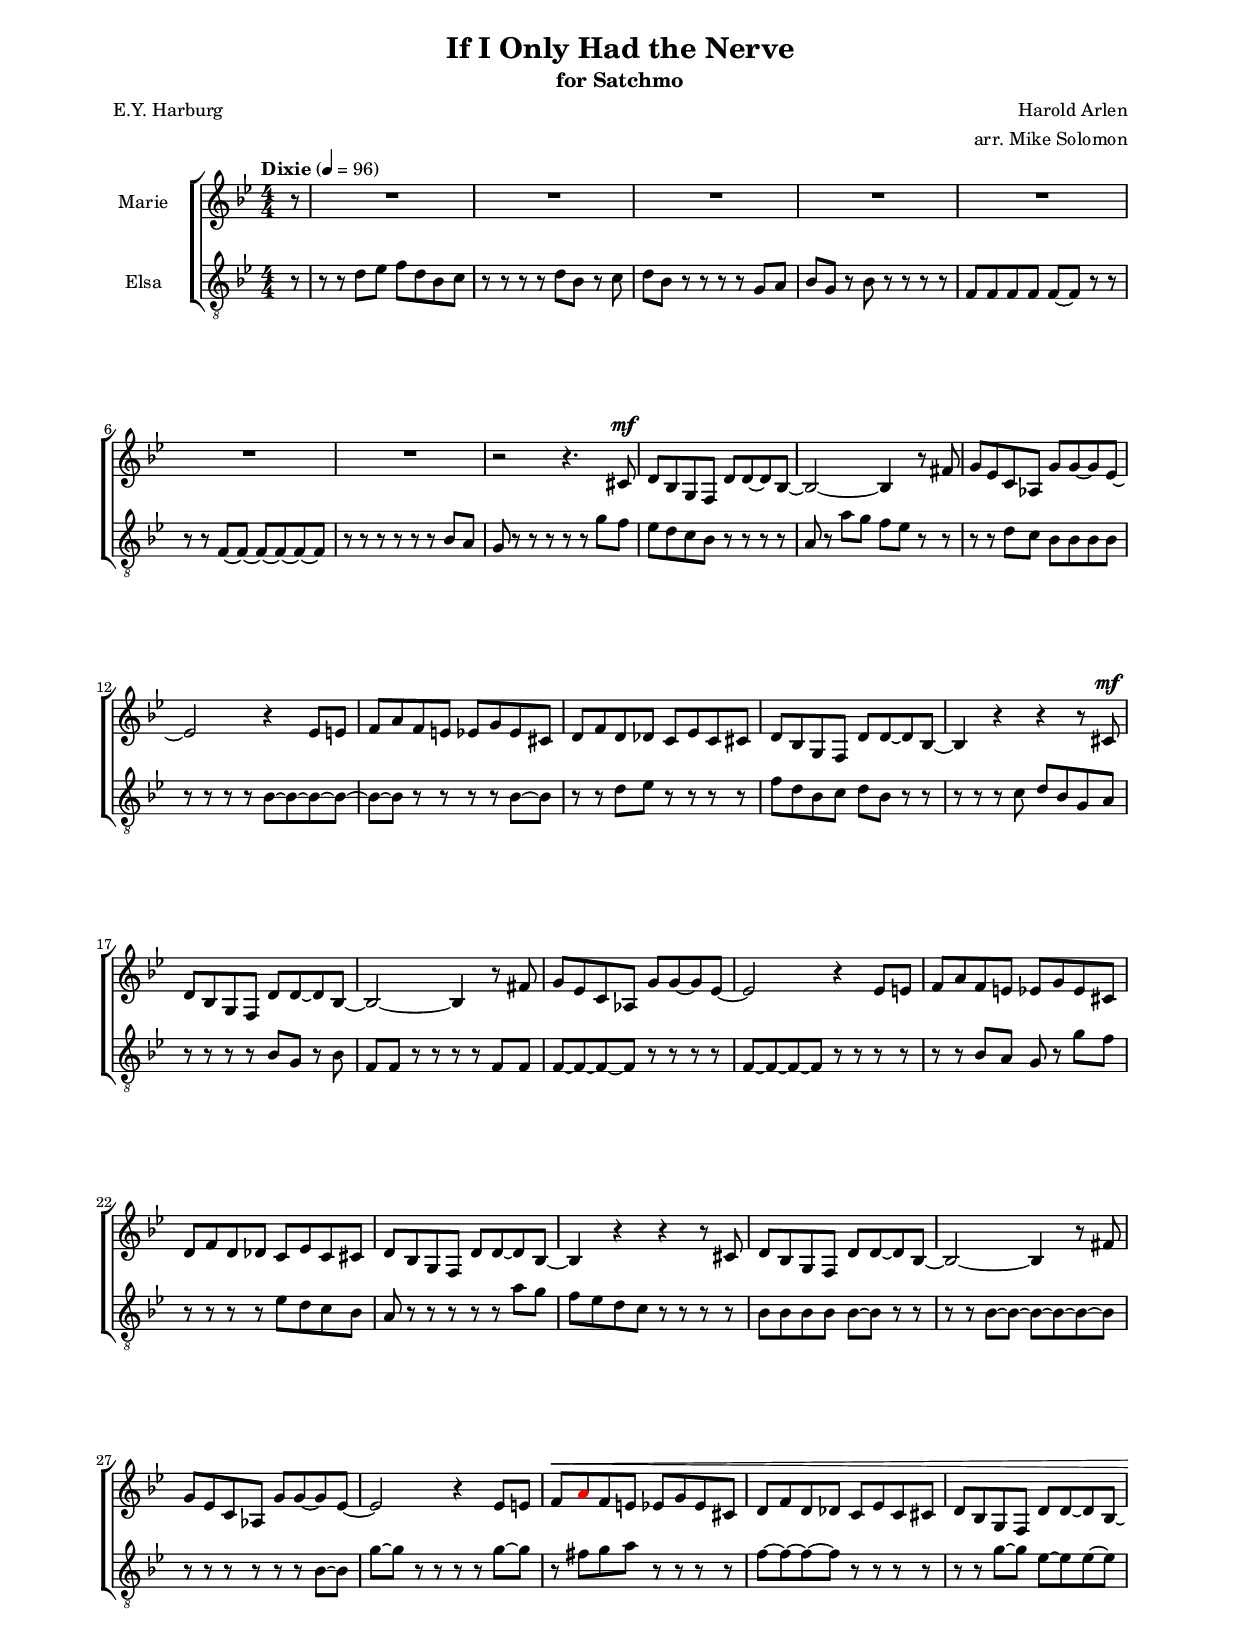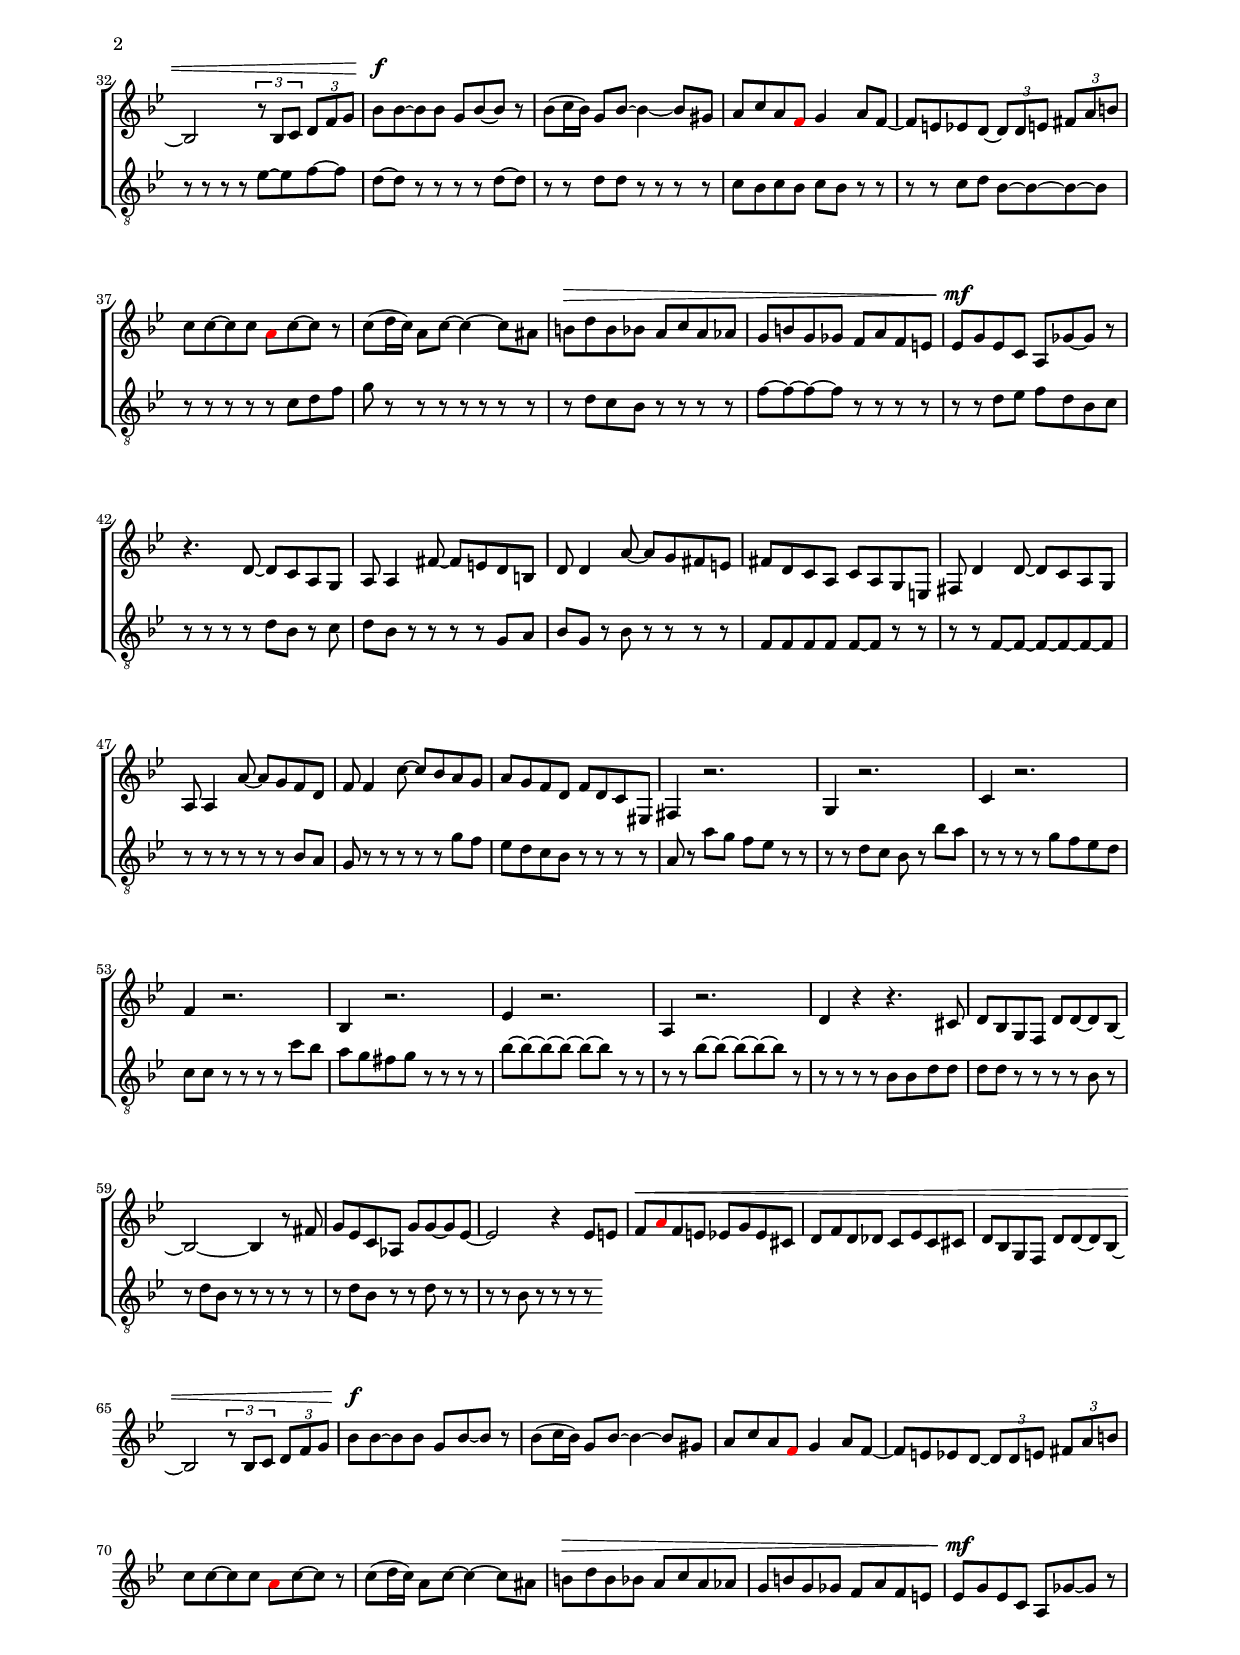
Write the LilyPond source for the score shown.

\version "2.19.0"
\include "defs-devel.ly"

marD = \markup \null
elsD = \markup \null
mikD = \markup \null
rynZ = \markup \null
desD = \markup \null

#(set-global-staff-size 15.87)
autoBeamInstruction = \autoBeamOn

solo = \markup \italic "solo"
psolo = \markup \italic "(solo)"
skat = \markup \italic "sit skat"
shoot = \markup \italic "SYT"

\header {
  title = "If I Only Had the Nerve"
  subtitle = "for Satchmo"
  %title = "Somewhere Over the Rainbow"
  composer = "Harold Arlen"
  poet = "E.Y. Harburg"
  arranger = "arr. Mike Solomon"
  %arranger = "arr. (anon)"
}
\paper {
  #(define fonts
    (set-global-fonts
    #:music "lilyjazz"
    #:brace "lilyjazz"
    #:roman "LilyJAZZText"
    #:sans "LilyJAZZChord"
    #:factor (/ staff-height pt 20)
  ))
  ragged-right = ##f
  left-margin = 0.75\in
  right-margin = 0.75\in
  top-margin = 0.5\in
  bottom-margin = 0.6\in
  ragged-last-bottom = ##f
  %max-systems-per-page = #2
  %oddHeaderMarkup = "FIRST FULL DRAFT 20.10.14 4:44"
  %evenHeaderMarkup = "FIRST FULL DRAFT 20.10.14 4:44"
}


#(ly:set-option 'point-and-click #f)

#(set-global-staff-size 15.87)

railroad =  {
  \once \override BreathingSign.text = \markup \musicglyph #"scripts.caesura.straight"
  \breathe
}
myred = \once \override NoteHead #'color = #red

php = \once \override Hairpin.stencil = #(parenthesize-callback ly:hairpin::print)

\paper {
  footnote-separator-markup = \markup { \column { " "\override #`(span-factor . 1/5) { \draw-hline } }}
  footnote-padding = 1\mm
  top-system-spacing = #'((basic-distance . 1) (minimum-distance . 0) (padding . 1) (stretchability . 40))
  bottom-system-spacing = #'((basic-distance . 1) (minimum-distance . 0) (padding . 1) (stretchability . 50))
  ragged-right = ##f
}

prefatoryMatter = {
  \key bes \major
  \autoBeamInstruction
  \time 4/4
}

scorePrefatoryMatter = {
  \prefatoryMatter
  \partial 8
}

midiPrefatoryMatter = {
  \prefatoryMatter
  \partial 8
}

theme = \relative c {
  cis8-\tag #'first \mf |
  d8 bes8 g8 f8 d'8 d8 ~ d8 bes8 ~ |
  bes2 ~ bes4 r8 fis'8 |
  g8 ees8 c8 aes8 g'8 g8 ~ g8 ees8 ~ |
  ees2 r4 ees8 e8 |
  f8-\tag #'second \< \tag #'second { \rred } a8 f8 e8 ees8 g8 ees8 cis8 |
  d8 f8 d8 des8 c8 ees8 c8 cis8 |
  d8 bes8 g8 f8 d'8 d8 ~ d8 bes8 ~ |
  \tag #'first { bes4 }
  \tag #'second { bes2 }
}

marks = {
  \tempo "Dixie" 4=96
  \time 4/4
  \set Score.tempoWholesPerMinute = #(ly:make-moment (* 3 96) 8 0 0)
  \partial 8 s8
  \repeat unfold 200 \unfoldSwing #96
}

soprano = \transpose c c {
  r8
  R1*7
  r2 r4.
  \transpose c c' \removeWithTag #'second \theme
  r4 r4 r8
  \transpose c c' \removeWithTag #'second \theme
  r4 r4 r8
  \transpose c c' \removeWithTag #'first \theme
  \relative c' {
    \times 2/3 { r8 bes c } \times 2/3 { d f g } |
    bes8\f bes8 ~ bes8 bes8 g8 bes8 ~ bes8 r8 |
    bes8 ( c16 bes ) g8 bes8 ~ bes4 ~ bes8 gis8 |
    a8 c8 a8 \rred f8 g4 a8 f8 ~ |
    f8 e8 ees8 d8 ~ \times 2/3 { d d e } \times 2/3 { fis a b } |
    c8 c8 ~ c8 c8 \rred a8 c8 ~ c8 r8 |
    c8 ( d16 c ) a8 c8 ~ c4 ~ c8 ais8 |
    b8\> d8 b8 bes8 a8 c8 a8 aes8 |
    g8 b8 g8 ges8 f8 a8 f8 e8 |
    ees8\mf g8 ees8 c8 a8 ges'8 ~ ges8 r8 |
    r4. d8 ~ d c a g |
    a a4 fis'8 ~ fis e d b |
    d d4 a'8 ~ a g fis e |
    fis d c a c a g e |
    fis d'4 d8 ~ d c a g |
    a a4 a'8 ~ a g f d |
    f f4 c'8 ~ c bes a g |
    a g f d f d c eis, |
    fis4 r2. |
    g4 r2. |
    c4 r2. |
    f4 r2. |
    bes,4 r2. |
    ees4 r2. |
    a,4 r2. |
    d4 r4 r4. 
  }
  \transpose c c' \removeWithTag #'first \theme
  \relative c' {
      \times 2/3 { r8 bes c } \times 2/3 { d f g } |
      bes8\f bes8 ~ bes8 bes8 g8 bes8 ~ bes8 r8 |
      bes8 ( c16 bes ) g8 bes8 ~ bes4 ~ bes8 gis8 |
      a8 c8 a8 \rred f8 g4 a8 f8 ~ |
      f8 e8 ees8 d8 ~ \times 2/3 { d d e } \times 2/3 { fis a b } |
      c8 c8 ~ c8 c8 \rred a8 c8 ~ c8 r8 |
      c8 ( d16 c ) a8 c8 ~ c4 ~ c8 ais8 |
      b8\> d8 b8 bes8 a8 c8 a8 aes8 |
      g8 b8 g8 ges8 f8 a8 f8 e8 |
      ees8\mf g8 ees8 c8 a8 ges'8 ~ ges8 r8 |
  }
}

sopranoWords = \lyricmode {
}

test = \transpose c c, {
  \clef "treble_8"
  \transpose g g { r8 r8 r8 d''8 ees''8 f''8 d''8 bes'8 c''8 r8 r8 r8 r8 d''8 bes'8 r8 c''8 d''8 bes'8 r8 r8 r8 r8 g'8 a'8 bes'8 g'8 r8 bes'8 r8 r8 r8 r8 f'8 f'8 f'8 f'8 f'8 ~ f'8 r8 r8 r8 r8 f'8 ~ f'8 ~ f'8 ~ f'8 ~ f'8 ~ f'8 r8 r8 r8 r8 r8 r8 bes'8 a'8 g'8 r8 r8 r8 r8 r8 g''8 f''8 ees''8 d''8 c''8 bes'8 r8 r8 r8 r8 a'8 r8 a''8 g''8 f''8 ees''8 r8 r8 r8 r8 d''8 c''8 bes'8 bes'8 bes'8 bes'8 r8 r8 r8 r8 bes'8 ~ bes'8 ~ bes'8 ~ bes'8 ~ bes'8 ~ bes'8 r8 r8 r8 r8 bes'8 ~ bes'8 r8 r8 d''8 ees''8 r8 r8 r8 r8 f''8 d''8 bes'8 c''8 d''8 bes'8 r8 r8 r8 r8 r8 c''8 d''8 bes'8 g'8 a'8 r8 r8 r8 r8 bes'8 g'8 r8 bes'8 f'8 f'8 r8 r8 r8 r8 f'8 f'8 f'8 ~ f'8 ~ f'8 ~ f'8 r8 r8 r8 r8 f'8 ~ f'8 ~ f'8 ~ f'8 r8 r8 r8 r8 r8 r8 bes'8 a'8 g'8 r8 g''8 f''8 r8 r8 r8 r8 ees''8 d''8 c''8 bes'8 a'8 r8 r8 r8 r8 r8 a''8 g''8 f''8 ees''8 d''8 c''8 r8 r8 r8 r8 bes'8 bes'8 bes'8 bes'8 bes'8 ~ bes'8 r8 r8 r8 r8 bes'8 ~ bes'8 ~ bes'8 ~ bes'8 ~ bes'8 ~ bes'8 r8 r8 r8 r8 r8 r8 bes'8 ~ bes'8 g''8 ~ g''8 r8 r8 r8 r8 g''8 ~ g''8 r8 fis''8 g''8 a''8 r8 r8 r8 r8 f''8 ~ f''8 ~ f''8 ~ f''8 r8 r8 r8 r8 r8 r8 g''8 ~ g''8 ees''8 ~ ees''8 ees''8 ~ ees''8 r8 r8 r8 r8 ees''8 ~ ees''8 f''8 ~ f''8 d''8 ~ d''8 r8 r8 r8 r8 d''8 ~ d''8 r8 r8 d''8 d''8 r8 r8 r8 r8 c''8 bes'8 c''8 bes'8 c''8 bes'8 r8 r8 r8 r8 c''8 d''8 bes'8 ~ bes'8 ~ bes'8 ~ bes'8 r8 r8 r8 r8 r8 c''8 d''8 f''8 g''8 r8 r8 r8 r8 r8 r8 r8 r8 d''8 c''8 bes'8 r8 r8 r8 r8 f''8 ~ f''8 ~ f''8 ~ f''8 r8 r8 r8 r8 r8 r8 d''8 ees''8 f''8 d''8 bes'8 c''8 r8 r8 r8 r8 d''8 bes'8 r8 c''8 d''8 bes'8 r8 r8 r8 r8 g'8 a'8 bes'8 g'8 r8 bes'8 r8 r8 r8 r8 f'8 f'8 f'8 f'8 f'8 ~ f'8 r8 r8 r8 r8 f'8 ~ f'8 ~ f'8 ~ f'8 ~ f'8 ~ f'8 r8 r8 r8 r8 r8 r8 bes'8 a'8 g'8 r8 r8 r8 r8 r8 g''8 f''8 ees''8 d''8 c''8 bes'8 r8 r8 r8 r8 a'8 r8 a''8 g''8 f''8 ees''8 r8 r8 r8 r8 d''8 c''8 bes'8 r8 bes''8 a''8 r8 r8 r8 r8 g''8 f''8 ees''8 d''8 c''8 c''8 r8 r8 r8 r8 c'''8 bes''8 a''8 g''8 fis''8 g''8 r8 r8 r8 r8 bes''8 ~ bes''8 ~ bes''8 ~ bes''8 ~ bes''8 ~ bes''8 r8 r8 r8 r8 bes''8 ~ bes''8 ~ bes''8 ~ bes''8 ~ bes''8 r8 r8 r8 r8 r8 bes'8 bes'8 d''8 d''8 d''8 d''8 r8 r8 r8 r8 bes'8 r8 r8 d''8 bes'8 r8 r8 r8 r8 r8 r8 d''8 bes'8 r8 r8 d''8 r8 r8 r8 r8 bes'8 r8 r8 r8 r8 }
}


\score {
  \new ChoirStaff <<
    \new Staff \with { instrumentName = #"Marie" %shortInstrumentName = #"M."
} <<
      \new Voice = "soprano" { << { \numericTimeSignature
	\scorePrefatoryMatter
        \soprano
      } {
	\scorePrefatoryMatter
        \marks
      } >> }
      \new Lyrics \lyricsto "soprano" {
        \sopranoWords
      }
    >>
    \new Staff \with { instrumentName = #"Elsa" %shortInstrumentName = #"E."
} <<
      \new Voice = "mezzo" { \numericTimeSignature
	\scorePrefatoryMatter
        \test
      }
    >>
  >>
  \midi{}
  \layout {
    \context {
      \Voice
      \override TextScript #'layer = #6
      \override NoteHead #'layer = #7
      \override Glissando #'breakable = ##t
      \override TupletNumber #'breakable = ##t
      \override TupletBracket #'breakable = ##t
      \override DynamicLineSpanner.direction = #UP
      \remove "Forbid_line_break_engraver"
    }
    \context {
      \Staff
      %\consists "Metronome_mark_engraver"
      \override TimeSignature #'style = #'numbered
      \override StaffSymbol #'layer = #4
      \override TimeSignature #'layer = #3
      \override TimeSignature #'whiteout = ##t
    }
    \context {
      \Lyrics
      %\override LyricText #'whiteout = ##t
      \override LyricText #'layer = #6
    }
    \context {
      \Score
      %\remove "Metronome_mark_engraver"
      \override NonMusicalPaperColumn #'allow-loose-spacing = ##f
    }
  }
}
